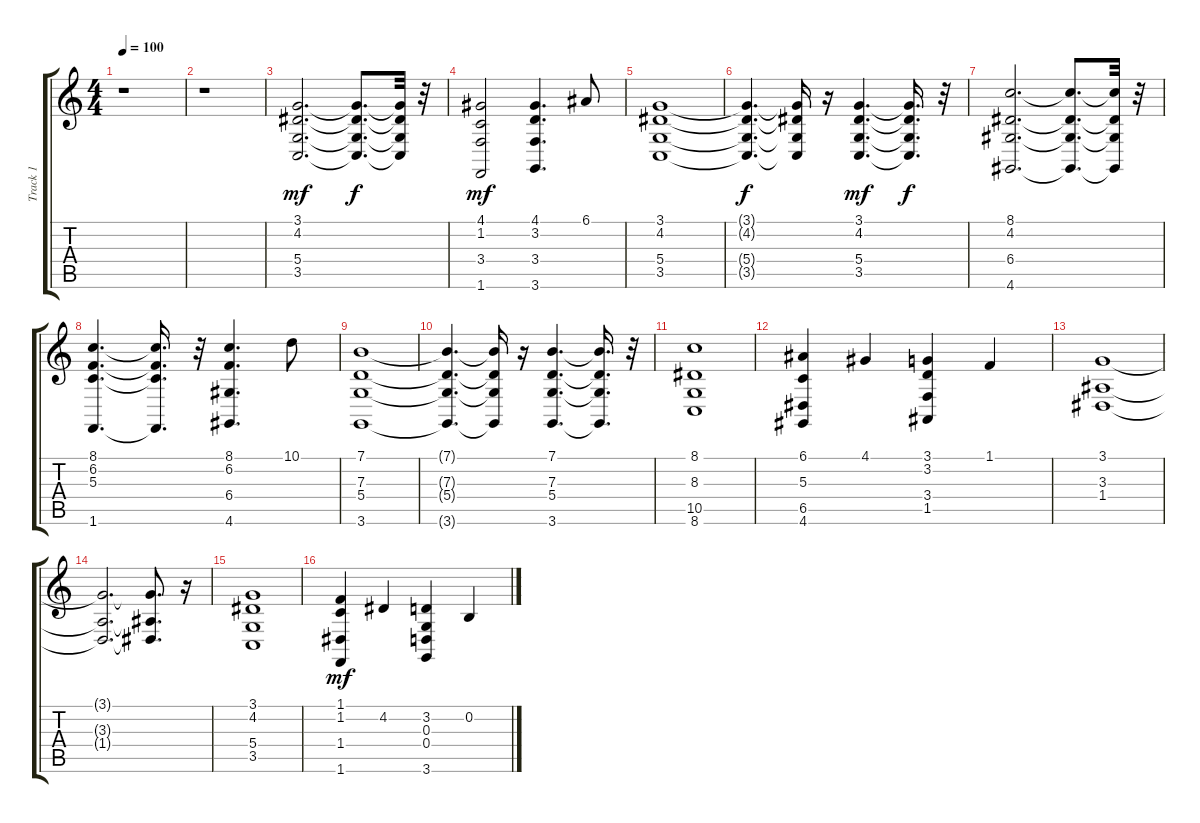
\track ("Track 1" "Track 1") {instrument stringensemble1}
\staff {score tabs}
\tuning (E4 B3 G3 D3 A2 E2) {hide}
\ts (4 4)
\tempo 100
\clef g2
\ks c
r.1{dy f} |
r.1 |
(3.1 4.2 5.4 3.5).2{d dy mf} (3.1{t} 4.2{t} 5.4{t} 3.5{t}).8{d dy f} (3.1{t} 4.2{t} 5.4{t} 3.5{t}).32 r.32 |
(4.1 1.2 3.4 1.6).2{dy mf} (4.1 3.2 3.4 3.6).4{d} 6.1.8 |
(3.1 4.2 5.4 3.5).1 |
(3.1{t} 4.2{t} 5.4{t} 3.5{t}).4{d dy f} (3.1{t} 4.2{t} 5.4{t} 3.5{t}).16 r.16 (3.1 4.2 5.4 3.5).4{d dy mf} (3.1{t} 4.2{t} 5.4{t} 3.5{t}).16{d dy f} r.32 |
(8.1 4.2 6.4 4.6).2{d} (8.1{t} 4.2{t} 6.4{t} 4.6{t}).8{d} (8.1{t} 4.2{t} 6.4{t} 4.6{t}).32 r.32 |
(8.1 6.2 5.3 1.6).4{d} (8.1{t} 6.2{t} 5.3{t} 1.6{t}).16{d} r.32 (8.1 6.2 6.4 4.6).4{d} 10.1.8 |
(7.1 7.3 5.4 3.6).1 |
(7.1{t} 7.3{t} 5.4{t} 3.6{t}).4{d} (7.1{t} 7.3{t} 5.4{t} 3.6{t}).16 r.16 (7.1 7.3 5.4 3.6).4{d} (7.1{t} 7.3{t} 5.4{t} 3.6{t}).16{d} r.32 |
(8.1 8.3 10.5 8.6).1 |
(6.1 5.3 6.5 4.6).4 4.1.4 (3.1 3.2 3.4 1.5).4 1.1.4 |
(3.1 3.3 1.4).1 |
(3.1{t} 3.3{t} 1.4{t}).2{d} (3.1{t} 3.3{t} 1.4{t}).8{d} r.16 |
(3.1 4.2 5.4 3.5).1 |
(1.1 1.2 1.4 1.6).4{dy mf} 4.2.4 (3.2 0.3 0.4 3.6).4 0.2.4
